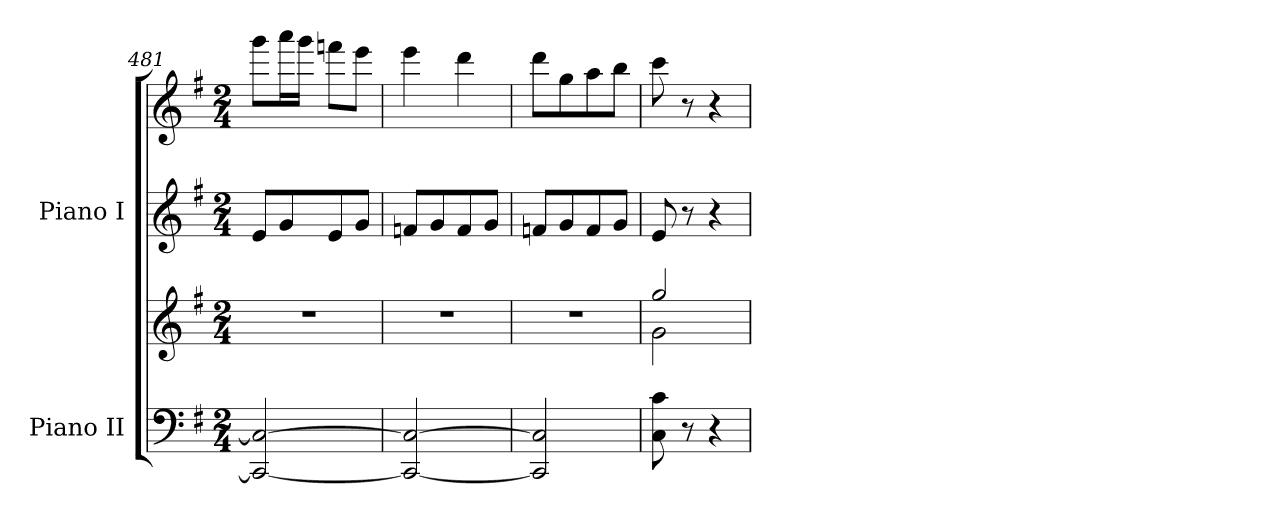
**kern	**kern	**kern	**kern
*part2	*part2	*part1	*part1
*staff4	*staff3	*staff2	*staff1
*I"Piano II	*	*I"Piano I	*
*I'Pno. II	*	*I'Pno. I	*
*clefF4	*clefG2	*clefG2	*clefG2
*k[f#]	*k[f#]	*k[f#]	*k[f#]
*M2/4	*M2/4	*M2/4	*M2/4
=481	=481	=481	=481
2CC!/_ 2C!/_	2r	8e/L	8ggg\L
.	.	8g/	16aaa\L
.	.	.	16ggg\JJ
.	.	8e/	8fffn\L
.	.	8g/J	8eee\J
=482	=482	=482	=482
2CC!/_ 2C!/_	2r	8fn/L	4eee\
.	.	8g/	.
.	.	8f/	4ddd\
.	.	8g/J	.
=483	=483	=483	=483
2CC!/] 2C!/]	2r	8fn/L	8ddd\L
.	.	8g/	8gg\
.	.	8f/	8aa\
.	.	8g/J	8bb\J
=484	=484	=484	=484
*	*^	*	*
8C!\ 8c!\	2gg!/	2g!\	8e/	8ccc\
8r	.	.	8r	8r
4r	.	.	4r	4r
*	*v	*v	*	*
=	=	=	=
*-	*-	*-	*-
